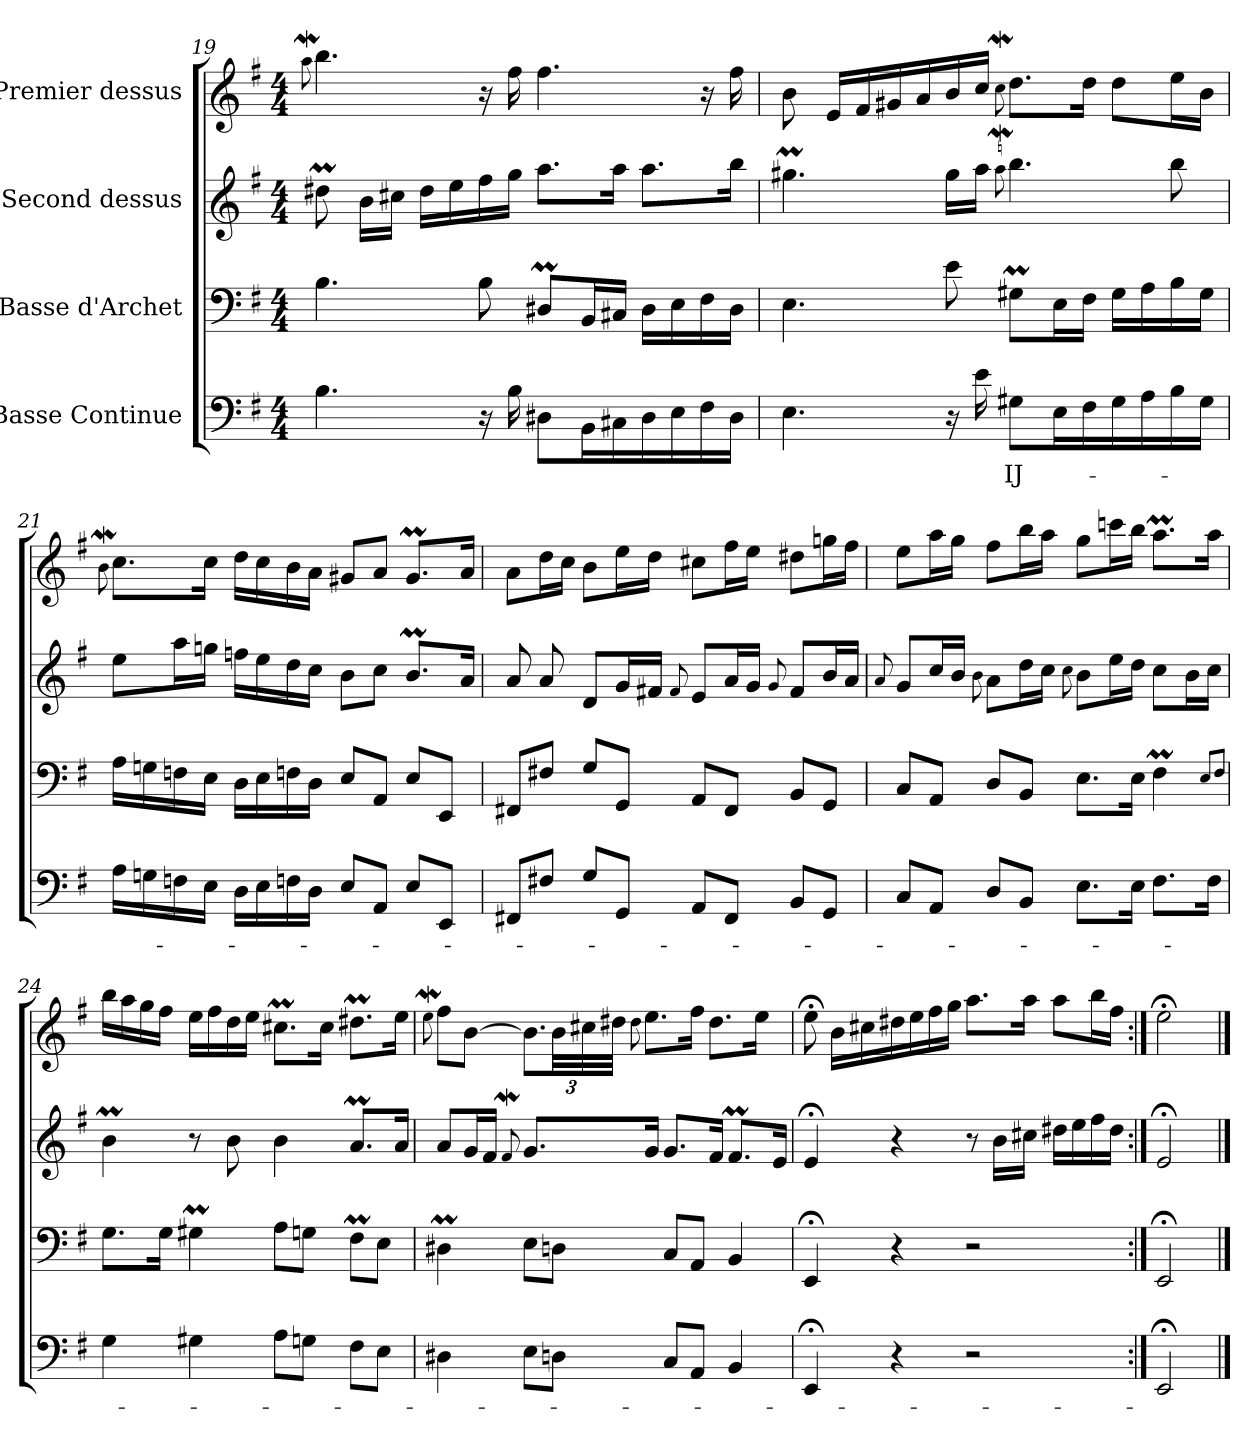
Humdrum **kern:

**kern	**text	**kern	**kern	**kern
*part4	*part4	*part3	*part2	*part1
*staff4	*staff4	*staff3	*staff2	*staff1
*I"Basse Continue	*	*I"Basse d'Archet	*I"Second dessus	*I"Premier dessus
*clefF4	*	*clefF4	*clefG2	*clefG2
*k[f#]	*	*k[f#]	*k[f#]	*k[f#]
*G:	*	*G:	*G:	*G:
*M4/4	*	*M4/4	*M4/4	*M4/4
=19	=19	=19	=19	=19
.	.	.	.	8qqaaW\
4.B\	.	4.B\	8dd#Xm\	4.bb\
.	.	.	16b\LL	.
.	.	.	16cc#X\JJ	.
.	.	.	16dd#\LL	.
.	.	.	16ee\	.
16r	.	8B\	16ff#\	16r
16B\	.	.	16gg\JJ	16ff#\
8D#X\L	.	8D#Xm/L	8.aa\L	4.ff#\
16BB\L	.	16BB/L	.	.
16C#X\	.	16C#X/JJ	16aa\Jk	.
16D#\	.	16D#\LL	8.aa\L	.
16E\	.	16E\	.	.
16F#\	.	16F#\	.	16r
16D#\JJ	.	16D#\JJ	16bb\Jk	16ff#\
=20	=20	=20	=20	=20
4.E\	.	4.E\	4.gg#Xm\	8b\
.	.	.	.	16e/LL
.	.	.	.	16f#/
.	.	.	.	16g#X/
.	.	.	.	16a/
16r	.	8e\	16gg#\LL	16b/
16e\	.	.	16aa\JJ	16cc/JJ
.	.	.	8qqaaW\	8qqccw\
8G#X\L	IJ-	8G#Xm\L	4.bb\	8.dd\L
16E\L	.	16E\L	.	.
16F#\	.	16F#\JJ	.	16dd\Jk
16G#\	.	16G#\LL	.	8dd\L
16A\	.	16A\	.	.
16B\	.	16B\	8bb\	16ee\L
16G#\JJ	.	16G#\JJ	.	16b\JJ
!!LO:LB:g=z
=21	=21	=21	=21	=21
.	.	.	.	8qqbW\
16A\LL	.	16A\LL	8ee\L	8.cc\L
16Gn\	.	16Gn\	.	.
16Fn\	.	16Fn\	16aa\L	.
16E\JJ	.	16E\JJ	16ggn\JJ	16cc\Jk
16D\LL	.	16D\LL	16ffn\LL	16dd\LL
16E\	.	16E\	16ee\	16cc\
16Fn\	.	16Fn\	16dd\	16b\
16D\JJ	.	16D\JJ	16cc\JJ	16a\JJ
8E/L	.	8E/L	8b\L	8g#X/L
8AA/J	.	8AA/J	8cc\J	8a/J
8E/L	.	8E/L	8.bm/L	8.g#m/L
8EE/J	.	8EE/J	.	.
.	.	.	16a/Jk	16a/Jk
=22	=22	=22	=22	=22
8FF#X/L	.	8FF#X/L	8a/	8a\L
8F#X/J	.	8F#X/J	8a/	16dd\L
.	.	.	.	16cc\JJ
8G/L	.	8G/L	8d/L	8b\L
8GG/J	.	8GG/J	16g/L	16ee\L
.	.	.	16f#X/JJ	16dd\JJ
.	.	.	8qqf#/	.
8AA/L	.	8AA/L	8e/L	8cc#X\L
8FF#/J	.	8FF#/J	16a/L	16ff#\L
.	.	.	16g/JJ	16ee\JJ
.	.	.	8qqg/	.
8BB/L	.	8BB/L	8f#/L	8dd#X\L
8GG/J	.	8GG/J	16b/L	16ggn\L
.	.	.	16a/JJ	16ff#\JJ
=23	=23	=23	=23	=23
.	.	.	8qqa/	.
8C/L	.	8C/L	8g/L	8ee\L
8AA/J	.	8AA/J	16cc/L	16aa\L
.	.	.	16b/JJ	16gg\JJ
.	.	.	8qqb\	.
8D/L	.	8D/L	8a\L	8ff#\L
8BB/J	.	8BB/J	16dd\L	16bb\L
.	.	.	16cc\JJ	16aa\JJ
.	.	.	8qqcc\	.
8.E\L	.	8.E\L	8b\L	8gg\L
.	.	.	16ee\L	16cccn\L
16E\Jk	.	16E\Jk	16dd\JJ	16bb\JJ
8.F#\L	.	4F#m\	8cc\L	8.aaM\L
.	.	.	16b\L	.
16F#\Jk	.	.	16cc\JJ	16aa\Jk
.	.	8qqE/L	.	.
.	.	8qqF#/J	.	.
!!LO:LB:g=z
=24	=24	=24	=24	=24
4G\	.	8.G\L	4bm\	16bb\LL
.	.	.	.	16aa\
.	.	.	.	16gg\
.	.	16G\Jk	.	16ff#\JJ
4G#X\	.	4G#Xm\	8r	16ee\LL
.	.	.	.	16ff#\
.	.	.	8b\	16dd\
.	.	.	.	16ee\JJ
8A\L	.	8A\L	4b\	8.cc#Xm\L
8Gn\J	.	8Gn\J	.	.
.	.	.	.	16cc#\Jk
8F#\L	.	8F#m\L	8.aM/L	8.dd#Xm\L
8E\J	.	8E\J	.	.
.	.	.	16a/Jk	16ee\Jk
=25	=25	=25	=25	=25
.	.	.	.	8qqeeW\
4D#X\	.	4D#Xm\	8a/L	8ff#\L
.	.	.	16g/L	[8b\J
.	.	.	16f#/JJ	.
.	.	.	8qqf#W/	.
8E\L	.	8E\L	8.g/L	12.b\L]
8Dn\J	.	8Dn\J	.	48b\LL
.	.	.	.	48cc#X\
.	.	.	.	48dd#X\JJJ
.	.	.	.	8qqdd#\
.	.	.	16g/Jk	8.ee\L
8C/L	.	8C/L	8.g/L	.
8AA/J	.	8AA/J	.	16ff#\Jk
.	.	.	16f#/Jk	8.dd#\L
4BB/	.	4BB/	8.f#m/L	.
.	.	.	.	16ee\Jk
.	.	.	16e/Jk	16ryy
=26	=26	=26	=26	=26
4EE;</	.	4EE;</	4e;</	8ee;<\
.	.	.	.	16b\LL
.	.	.	.	16cc#X\
4r	.	4r	4r	16dd#X\
.	.	.	.	16ee\
.	.	.	.	16ff#\
.	.	.	.	16gg\JJ
2r	.	2r	8r	8.aa\L
.	.	.	16b\LL	.
.	.	.	16cc#X\JJ	16aa\Jk
.	.	.	16dd#X\LL	8aa\L
.	.	.	16ee\	.
.	.	.	16ff#\	16bb\L
.	.	.	16dd#\JJ	16ff#\JJ
=27:|!	=27:|!	=27:|!	=27:|!	=27:|!
2EE;</	.	2EE;</	2e;</	2ee;<\
==	==	==	==	==
*-	*-	*-	*-	*-
